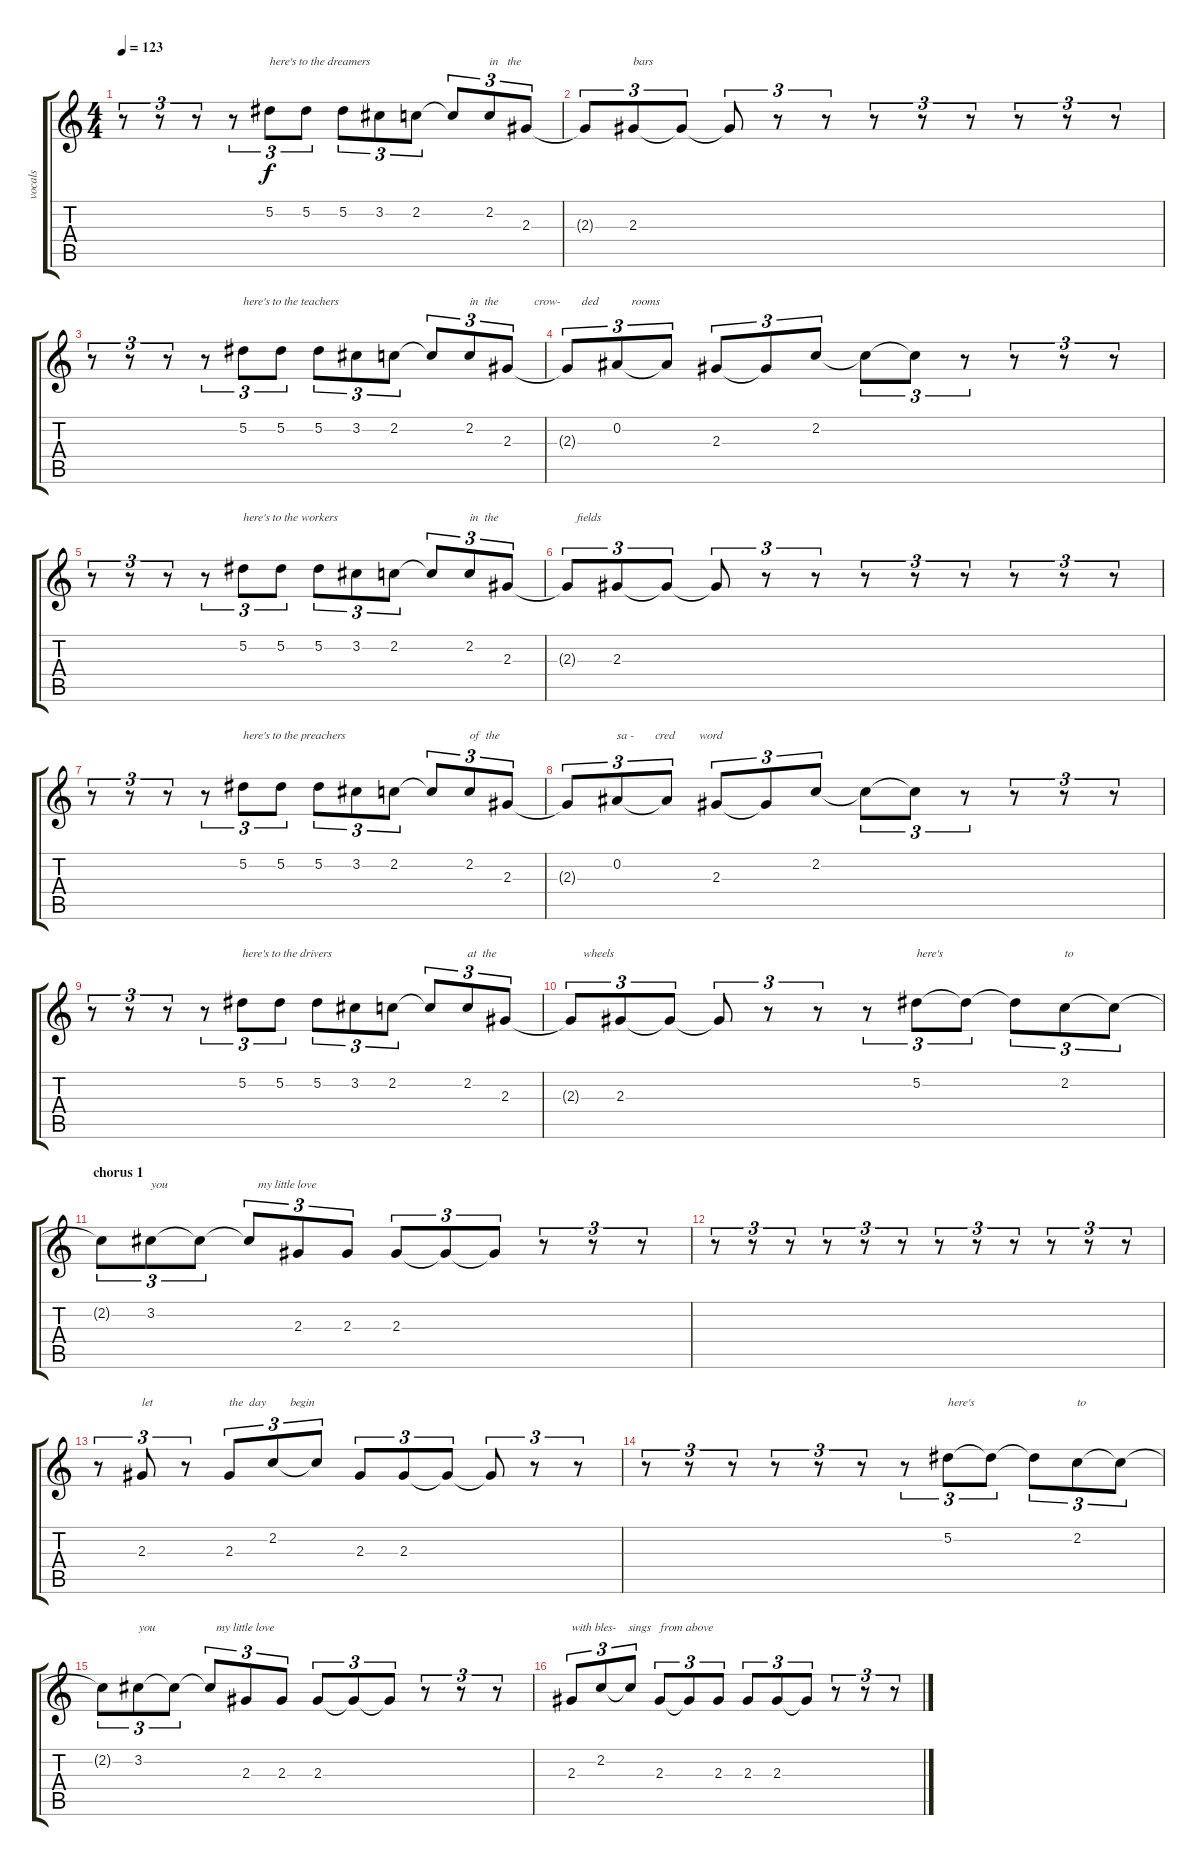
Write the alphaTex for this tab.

\track ("vocals" "vocals") {instrument overdrivenguitar}
\staff {score tabs}
\tuning (Eb4 Bb3 Gb3 Db3 Ab2 Eb2) {hide}
\ts (4 4)
\tempo 123
\clef g2
\ks c
r.8{tu (3 2) txt "" dy f} r.8{tu (3 2) txt ""} r.8{tu (3 2) txt ""} r.8{tu (3 2) txt ""} 5.2.8{tu (3 2) txt "here's to the dreamers "} 5.2.8{tu (3 2) txt ""} 5.2.8{tu (3 2) txt ""} 3.2.8{tu (3 2) txt ""} 2.2.8{tu (3 2) txt ""} 2.2{t}.8{tu (3 2) txt ""} 2.2.8{tu (3 2) txt "in   the"} 2.3.8{tu (3 2) txt ""} |
2.3{t}.8{tu (3 2) txt ""} 2.3.8{tu (3 2) txt "bars "} 2.3{t}.8{tu (3 2) txt ""} 2.3{t}.8{tu (3 2) txt ""} r.8{tu (3 2) txt ""} r.8{tu (3 2) txt ""} r.8{tu (3 2) txt ""} r.8{tu (3 2) txt ""} r.8{tu (3 2) txt ""} r.8{tu (3 2) txt ""} r.8{tu (3 2) txt ""} r.8{tu (3 2) txt ""} |
r.8{tu (3 2) txt ""} r.8{tu (3 2) txt ""} r.8{tu (3 2) txt ""} r.8{tu (3 2) txt ""} 5.2.8{tu (3 2) txt "here's to the teachers "} 5.2.8{tu (3 2) txt ""} 5.2.8{tu (3 2) txt ""} 3.2.8{tu (3 2) txt ""} 2.2.8{tu (3 2) txt ""} 2.2{t}.8{tu (3 2) txt ""} 2.2.8{tu (3 2) txt "in  the            crow-       ded           rooms"} 2.3.8{tu (3 2) txt ""} |
2.3{t}.8{tu (3 2) txt ""} 0.2.8{tu (3 2) txt ""} 0.2{t}.8{tu (3 2) txt ""} 2.3.8{tu (3 2) txt ""} 2.3{t}.8{tu (3 2) txt ""} 2.2.8{tu (3 2) txt ""} 2.2{t}.8{tu (3 2) txt ""} 2.2{t}.8{tu (3 2) txt ""} r.8{tu (3 2) txt ""} r.8{tu (3 2) txt ""} r.8{tu (3 2) txt ""} r.8{tu (3 2) txt ""} |
r.8{tu (3 2) txt ""} r.8{tu (3 2) txt ""} r.8{tu (3 2) txt ""} r.8{tu (3 2) txt ""} 5.2.8{tu (3 2) txt "here's to the workers   "} 5.2.8{tu (3 2) txt ""} 5.2.8{tu (3 2) txt ""} 3.2.8{tu (3 2) txt ""} 2.2.8{tu (3 2) txt ""} 2.2{t}.8{tu (3 2) txt ""} 2.2.8{tu (3 2) txt "in  the"} 2.3.8{tu (3 2) txt ""} |
2.3{t}.8{tu (3 2) txt "   fields"} 2.3.8{tu (3 2) txt ""} 2.3{t}.8{tu (3 2) txt ""} 2.3{t}.8{tu (3 2) txt ""} r.8{tu (3 2) txt ""} r.8{tu (3 2) txt ""} r.8{tu (3 2) txt ""} r.8{tu (3 2) txt ""} r.8{tu (3 2) txt ""} r.8{tu (3 2) txt ""} r.8{tu (3 2) txt ""} r.8{tu (3 2) txt ""} |
r.8{tu (3 2) txt ""} r.8{tu (3 2) txt ""} r.8{tu (3 2) txt ""} r.8{tu (3 2) txt ""} 5.2.8{tu (3 2) txt "here's to the preachers "} 5.2.8{tu (3 2) txt ""} 5.2.8{tu (3 2) txt ""} 3.2.8{tu (3 2) txt ""} 2.2.8{tu (3 2) txt ""} 2.2{t}.8{tu (3 2) txt ""} 2.2.8{tu (3 2) txt "of  the"} 2.3.8{tu (3 2) txt ""} |
2.3{t}.8{tu (3 2) txt ""} 0.2.8{tu (3 2) txt "sa -       cred        word"} 0.2{t}.8{tu (3 2) txt ""} 2.3.8{tu (3 2) txt ""} 2.3{t}.8{tu (3 2) txt ""} 2.2.8{tu (3 2) txt ""} 2.2{t}.8{tu (3 2) txt ""} 2.2{t}.8{tu (3 2) txt ""} r.8{tu (3 2) txt ""} r.8{tu (3 2) txt ""} r.8{tu (3 2) txt ""} r.8{tu (3 2) txt ""} |
r.8{tu (3 2) txt ""} r.8{tu (3 2) txt ""} r.8{tu (3 2) txt ""} r.8{tu (3 2) txt ""} 5.2.8{tu (3 2) txt "here's to the drivers "} 5.2.8{tu (3 2) txt ""} 5.2.8{tu (3 2) txt ""} 3.2.8{tu (3 2) txt ""} 2.2.8{tu (3 2) txt ""} 2.2{t}.8{tu (3 2) txt ""} 2.2.8{tu (3 2) txt "at  the "} 2.3.8{tu (3 2) txt ""} |
2.3{t}.8{tu (3 2) txt "    wheels"} 2.3.8{tu (3 2) txt ""} 2.3{t}.8{tu (3 2) txt ""} 2.3{t}.8{tu (3 2) txt ""} r.8{tu (3 2) txt ""} r.8{tu (3 2) txt ""} r.8{tu (3 2) txt ""} 5.2.8{tu (3 2) txt "here's "} 5.2{t}.8{tu (3 2) txt ""} 5.2{t}.8{tu (3 2) txt ""} 2.2.8{tu (3 2) txt "to"} 2.2{t}.8{tu (3 2) txt ""} |
\section ("" "chorus 1")
2.2{t}.8{tu (3 2) txt ""} 3.2.8{tu (3 2) txt "you"} 3.2{t}.8{tu (3 2) txt ""} 3.2{t}.8{tu (3 2) txt "   my little love"} 2.3.8{tu (3 2) txt ""} 2.3.8{tu (3 2) txt ""} 2.3.8{tu (3 2) txt ""} 2.3{t}.8{tu (3 2) txt ""} 2.3{t}.8{tu (3 2) txt ""} r.8{tu (3 2) txt ""} r.8{tu (3 2) txt ""} r.8{tu (3 2) txt ""} |
r.8{tu (3 2) txt ""} r.8{tu (3 2) txt ""} r.8{tu (3 2) txt ""} r.8{tu (3 2) txt ""} r.8{tu (3 2) txt ""} r.8{tu (3 2) txt ""} r.8{tu (3 2) txt ""} r.8{tu (3 2) txt ""} r.8{tu (3 2) txt ""} r.8{tu (3 2) txt ""} r.8{tu (3 2) txt ""} r.8{tu (3 2) txt ""} |
r.8{tu (3 2) txt ""} 2.3.8{tu (3 2) txt "let  "} r.8{tu (3 2) txt ""} 2.3.8{tu (3 2) txt "the  day        begin"} 2.2.8{tu (3 2) txt ""} 2.2{t}.8{tu (3 2) txt ""} 2.3.8{tu (3 2) txt ""} 2.3.8{tu (3 2) txt ""} 2.3{t}.8{tu (3 2) txt ""} 2.3{t}.8{tu (3 2) txt ""} r.8{tu (3 2) txt ""} r.8{tu (3 2) txt ""} |
r.8{tu (3 2) txt ""} r.8{tu (3 2) txt ""} r.8{tu (3 2) txt ""} r.8{tu (3 2) txt ""} r.8{tu (3 2) txt ""} r.8{tu (3 2) txt ""} r.8{tu (3 2) txt ""} 5.2.8{tu (3 2) txt "here's "} 5.2{t}.8{tu (3 2) txt ""} 5.2{t}.8{tu (3 2) txt ""} 2.2.8{tu (3 2) txt "to "} 2.2{t}.8{tu (3 2) txt ""} |
2.2{t}.8{tu (3 2) txt ""} 3.2.8{tu (3 2) txt "you"} 3.2{t}.8{tu (3 2) txt ""} 3.2{t}.8{tu (3 2) txt "  my little love"} 2.3.8{tu (3 2) txt ""} 2.3.8{tu (3 2) txt ""} 2.3.8{tu (3 2) txt ""} 2.3{t}.8{tu (3 2) txt ""} 2.3{t}.8{tu (3 2) txt ""} r.8{tu (3 2) txt ""} r.8{tu (3 2) txt ""} r.8{tu (3 2) txt ""} |
2.3.8{tu (3 2) txt "with bles-    sings   from above "} 2.2.8{tu (3 2) txt ""} 2.2{t}.8{tu (3 2) txt ""} 2.3.8{tu (3 2) txt ""} 2.3{t}.8{tu (3 2) txt ""} 2.3.8{tu (3 2) txt ""} 2.3.8{tu (3 2) txt ""} 2.3.8{tu (3 2) txt ""} 2.3{t}.8{tu (3 2) txt ""} r.8{tu (3 2) txt ""} r.8{tu (3 2) txt ""} r.8{tu (3 2) txt ""}
